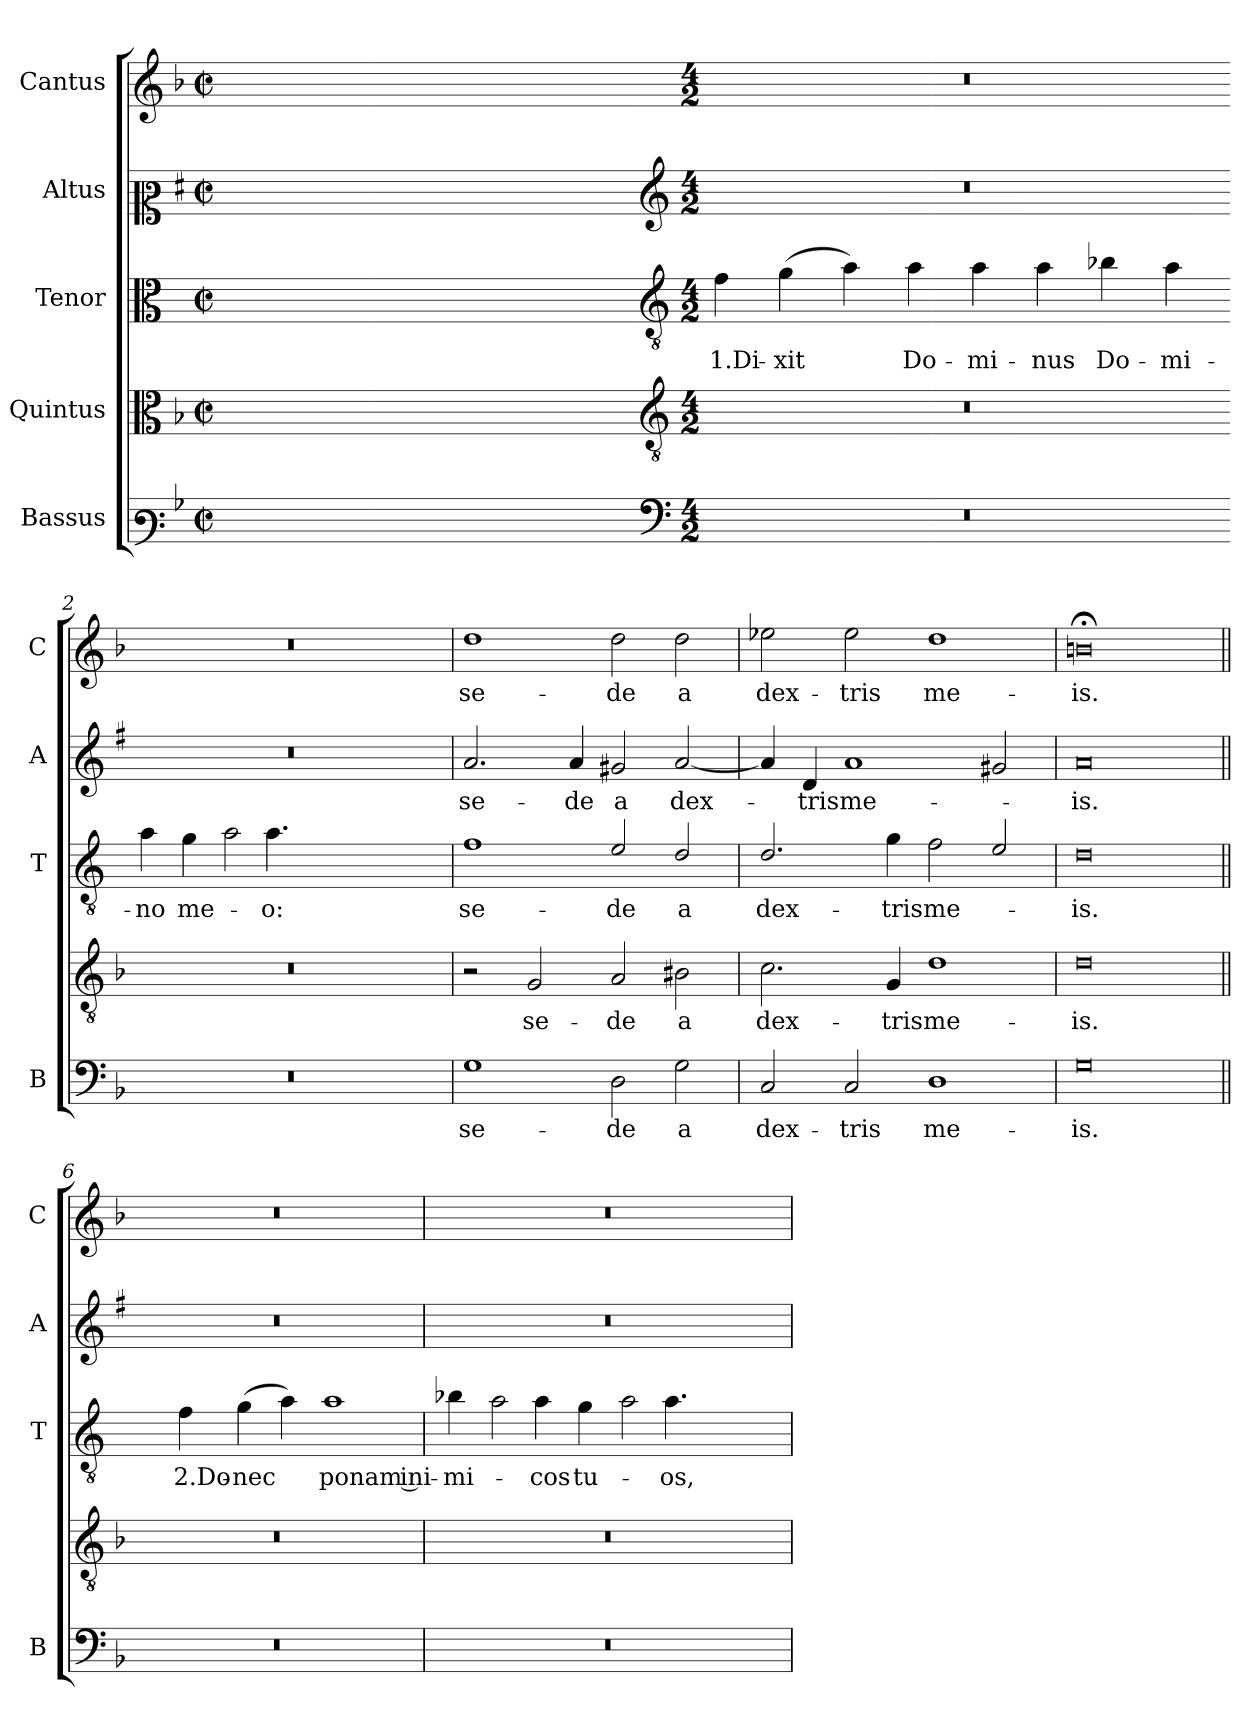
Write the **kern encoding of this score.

**kern	**text	**kern	**text	**kern	**text	**kern	**text	**kern	**text
*part5	*part5	*part4	*part4	*part3	*part3	*part2	*part2	*part1	*part1
*staff5	*staff5	*staff4	*staff4	*staff3	*staff3	*staff2	*staff2	*staff1	*staff1
*I"Bassus	*	*I"Quintus	*	*I"Tenor	*	*I"Altus	*	*I"Cantus	*
*I'B	*	*	*	*I'T	*	*I'A	*	*I'C	*
*clefF3	*	*clefC3	*	*clefC3	*	*clefC2	*	*clefG2	*
*	*	*	*	*ITrd4c7	*	*ITrd1c2	*	*	*
*k[b-]	*	*k[b-]	*	*k[b-]	*	*k[b-]	*	*k[b-]	*
*F:	*	*F:	*	*F:	*	*F:	*	*F:	*
*M2/2	*	*M2/2	*	*M2/2	*	*M2/2	*	*M2/2	*
*met(c|)	*	*met(c|)	*	*met(c|)	*	*met(c|)	*	*met(c|)	*
=	=	=	=	=	=	=	=	=	=
1ryy	.	1ryy	.	1ryy	.	1ryy	.	1ryy	.
=1X-	=1X-	=1X-	=1X-	=1X-	=1X-	=1X-	=1X-	=1X-	=1X-
4ryy	.	4ryy	.	4ryy	.	4ryy	.	4ryy	.
4ryy	.	4ryy	.	4ryy	.	4ryy	.	4ryy	.
4ryy	.	4ryy	.	4ryy	.	4ryy	.	4ryy	.
4ryy	.	4ryy	.	4ryy	.	4ryy	.	4ryy	.
=1-	=1-	=1-	=1-	=1-	=1-	=1-	=1-	=1-	=1-
*clefF4	*	*clefGv2	*	*clefGv2	*	*clefG2	*	*	*
*M4/2	*	*M4/2	*	*M4/2	*	*M4/2	*	*M4/2	*
!	!	!	!	!	!LO:LY:b	!	!	!	!
0r	.	0r	.	4B-\	1.Di-	0r	.	0r	.
!	!	!	!	!	!LO:LY:b	!	!	!	!
.	.	.	.	(>4c\	-xit	.	.	.	.
.	.	.	.	4d\)	.	.	.	.	.
!	!	!	!	!	!LO:LY:b	!	!	!	!
.	.	.	.	4d\	Do-	.	.	.	.
!	!	!	!	!	!LO:LY:b	!	!	!	!
.	.	.	.	4d\	-mi-	.	.	.	.
!	!	!	!	!	!LO:LY:b	!	!	!	!
.	.	.	.	4d\	-nus	.	.	.	.
!	!	!	!	!	!LO:LY:b	!	!	!	!
.	.	.	.	4e-X\	Do-	.	.	.	.
!	!	!	!	!	!LO:LY:b	!	!	!	!
.	.	.	.	4d\	-mi-	.	.	.	.
=2-	=2-	=2-	=2-	=2-	=2-	=2-	=2-	=2-	=2-
!	!	!	!	!	!LO:LY:b	!	!	!	!
0r	.	0r	.	4d\	-no	0r	.	0r	.
!	!	!	!	!	!LO:LY:b	!	!	!	!
.	.	.	.	4c\	me-	.	.	.	.
!	!	!	!	!LO:N:head=open	!	!	!	!	!
.	.	.	.	4d\	.	.	.	.	.
!	!	!	!	!	!LO:LY:b	!	!	!	!
.	.	.	.	4.d\	-o:	.	.	.	.
.	.	.	.	8ryy	.	.	.	.	.
.	.	.	.	4ryy	.	.	.	.	.
.	.	.	.	2ryy	.	.	.	.	.
=3	=3	=3	=3	=3	=3	=3	=3	=3	=3
!	!LO:LY:b	!	!	!	!LO:LY:b	!	!LO:LY:b	!	!LO:LY:b
1G	se-	2r	.	1B-	se-	2.g/	se-	1dd	se-
!	!	!	!LO:LY:b	!	!	!	!	!	!
.	.	2G/	se-	.	.	.	.	.	.
!	!	!	!	!	!	!	!LO:LY:b	!	!
.	.	.	.	.	.	4g/	-de	.	.
!	!LO:LY:b	!	!LO:LY:b	!	!LO:LY:b	!	!LO:LY:b	!	!LO:LY:b
2D\	-de	2A/	-de	2A/	-de	2f#X/	a	2dd\	-de
!	!LO:LY:b	!	!LO:LY:b	!	!LO:LY:b	!	!LO:LY:b	!	!LO:LY:b
2G\	a	2B#X\	a	2G/	a	[2g/	dex-	2dd\	a
=4	=4	=4	=4	=4	=4	=4	=4	=4	=4
!	!LO:LY:b	!	!LO:LY:b	!	!LO:LY:b	!	!	!	!LO:LY:b
2C/	dex-	2.c\	dex-	2.G/	dex-	4g/]	.	2ee-X\	dex-
!	!	!	!	!	!	!	!LO:LY:b	!	!
.	.	.	.	.	.	4c/	-tris	.	.
!	!LO:LY:b	!	!	!	!	!	!LO:LY:b	!	!LO:LY:b
2C/	-tris	.	.	.	.	1g	me-	2ee-\	-tris
!	!	!	!LO:LY:b	!	!LO:LY:b	!	!	!	!
.	.	4G/	-tris	4c\	-tris	.	.	.	.
!	!LO:LY:b	!	!LO:LY:b	!	!LO:LY:b	!	!	!	!LO:LY:b
1D	me-	1d	me-	2B-\	me-	.	.	1dd	me-
.	.	.	.	2A/	.	2f#X/	.	.	.
=5	=5	=5	=5	=5	=5	=5	=5	=5	=5
!	!LO:LY:b	!	!LO:LY:b	!	!LO:LY:b	!	!LO:LY:b	!	!LO:LY:b
0G	-is.	0d	-is.	0G	-is.	0g	-is.	0bn;<	-is.
!!LO:LB:g=z
=6||	=6||	=6||	=6||	=6||	=6||	=6||	=6||	=6||	=6||
0r	.	0r	.	4ryy	.	0r	.	0r	.
!	!	!	!	!	!LO:LY:b	!	!	!	!
.	.	.	.	4B-\	2.Do-	.	.	.	.
!	!	!	!	!	!LO:LY:b	!	!	!	!
.	.	.	.	(>4c\	-nec	.	.	.	.
.	.	.	.	4d\)	.	.	.	.	.
!	!	!	!	!	!LO:LY:b	!	!	!	!
.	.	.	.	1d	ponam ini-	.	.	.	.
=7	=7	=7	=7	=7	=7	=7	=7	=7	=7
!	!	!	!	!	!LO:LY:b	!	!	!	!
0r	.	0r	.	4e-X\	-mi-	0r	.	0r	.
!	!	!	!	!LO:N:head=open	!	!	!	!	!
.	.	.	.	4d\	.	.	.	.	.
!	!	!	!	!	!LO:LY:b	!	!	!	!
.	.	.	.	4d\	-cos	.	.	.	.
!	!	!	!	!	!LO:LY:b	!	!	!	!
.	.	.	.	4c\	tu-	.	.	.	.
!	!	!	!	!LO:N:head=open	!	!	!	!	!
.	.	.	.	4d\	.	.	.	.	.
!	!	!	!	!	!LO:LY:b	!	!	!	!
.	.	.	.	4.d\	-os,	.	.	.	.
.	.	.	.	8ryy	.	.	.	.	.
.	.	.	.	4ryy	.	.	.	.	.
=	=	=	=	=	=	=	=	=	=
*-	*-	*-	*-	*-	*-	*-	*-	*-	*-
